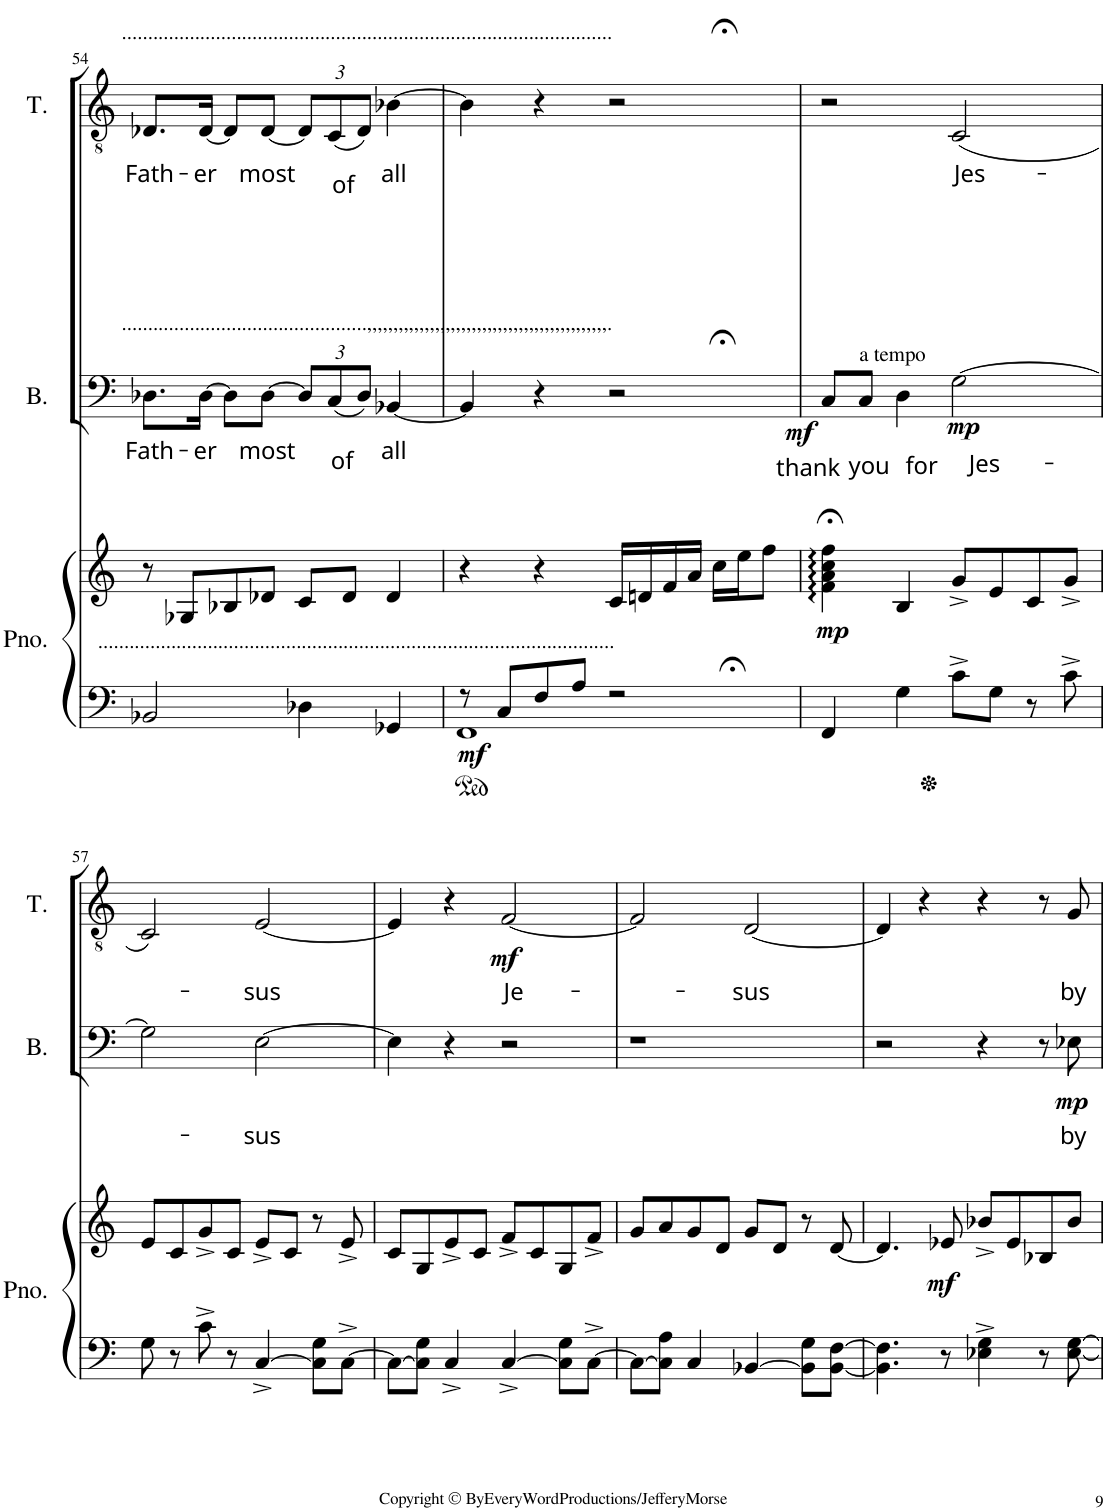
**kern	**kern	**dynam	**kern	**text	**dynam	**kern	**text	**dynam
*part3	*part3	*part3	*part2	*part2	*part2	*part1	*part1	*part1
*staff4	*staff3	*staff3/4	*staff2	*staff2	*staff2	*staff1	*staff1	*staff1
*I"Piano	*	*	*I"Bass	*	*	*I"Tenor	*	*
*I'Pno.	*	*	*I'B.	*	*	*I'T.	*	*
!!LO:PB:g=z
*clefF4	*clefG2	*	*clefF4	*	*	*clefGv2	*	*
*	*	*	*	*	*	*Trd-7c-12	*	*
*k[]	*k[]	*	*k[]	*	*	*k[]	*	*
*M4/4	*M4/4	*	*M4/4	*	*	*M4/4	*	*
*MM98	*MM98	*	*MM98	*	*	*MM98	*	*
=54	=54	=54	=54	=54	=54	=54	=54	=54
!	!	!	!	!	!	!LO:TX:a:t=..............................................................................................	!	!
!	!	!	!LO:TX:a:t=...............................................,,,,,,,,,,,,,,,,,,,,,,,,,,,,,,,,,,,,,,,,,,,,,,.	!	!	!	!	!
!LO:TX:a:t=...................................................................................................	!	!	!	!	!	!	!	!
!	!	!	!	!LO:LY:b	!	!	!LO:LY:b	!
2BB-X/	8r	.	8.D-X\L	Fath-	.	8.D-X/L	Fath-	.
.	8G-X/L	.	.	.	.	.	.	.
!	!	!	!	!LO:LY:b	!	!	!LO:LY:b	!
.	.	.	[16D-\Jk	-er	.	[16D-/Jk	-er	.
.	8B-X/	.	8D-\L]	.	.	8D-/L]	.	.
!	!	!	!	!LO:LY:b	!	!	!LO:LY:b	!
.	8d-X/J	.	[8D-\J	most	.	[8D-/J	most	.
*	*	*	*Xbrackettup	*	*	*Xbrackettup	*	*
4D-X\	8c/L	.	12D-/L]	.	.	12D-/L]	.	.
!	!	!	!	!LO:LY:b	!	!	!LO:LY:b	!
.	.	.	(12C/	of	.	(12C/	of	.
.	8d-/J	.	.	.	.	.	.	.
*	*	*	*	*	*	*MM93	*	*
.	.	.	12D-/J)	.	.	12D-/J)	.	.
!	!	!	!	!LO:LY:b	!	!	!LO:LY:b	!
4GG-X/	4d-/	.	[4BB-X/	all	.	[4B-X\	all	.
=55	=55	=55	=55	=55	=55	=55	=55	=55
*	*	*	*	*	*	*MM90	*	*
*^	*	*	*	*	*	*	*	*
!	!	!	!LO:DY:b=2	!	!	!	!	!	!
8r	1FF	4r	mf	4BB-/]	.	.	4B-\]	.	.
8C/L	.	.	.	.	.	.	.	.	.
8F/	.	4r	.	4r	.	.	4r	.	.
8A/J	.	.	.	.	.	.	.	.	.
2r	.	16c/LL	.	2r	.	.	2r	.	.
.	.	16dn/	.	.	.	.	.	.	.
.	.	16f/	.	.	.	.	.	.	.
.	.	16a/JJ	.	.	.	.	.	.	.
.	.	16cc\LL	.	.	.	.	.	.	.
.	.	16ee\J	.	.	.	.	.	.	.
.	.	8ff\J	.	.	.	.	.	.	.
*v	*v	*	*	*	*	*	*	*	*
=56	=56	=56	=56	=56	=56	=56	=56	=56
*	*	*	*	*	*	*MM100	*	*
!	!	!LO:DY:b	!	!LO:LY:b	!LO:DY:b	!	!	!
*	*	*	*	*	*	*^	*	*
4FF;</	4f\;< 4a\;< 4cc\;< 4ff\;<	mp	8C;</L	thank	mf	2r;<	4ryy	.	.
!	!	!	!	!LO:LY:b	!	!	!	!	!
.	.	.	8C/J	you	.	.	.	.	.
!	!	!	!	!	!	!	!LO:TX:b:t=a tempo	!	!
!	!	!	!	!LO:LY:b	!	!	!	!	!
4G\	4B/	.	4D\	for	.	.	2.ryy	.	.
!	!	!	!	!LO:LY:b	!LO:DY:b	!	!	!LO:LY:b	!
8c^\L	8g^/L	.	[2G\	Jes-	mp	(2C/	.	Jes-	.
8G\J	8e/	.	.	.	.	.	.	.	.
8r	8c/	.	.	.	.	.	.	.	.
8c^\	8g^/J	.	.	.	.	.	.	.	.
*	*	*	*	*	*	*v	*v	*	*
!!LO:LB:g=z
=57	=57	=57	=57	=57	=57	=57	=57	=57
8G\	8e/L	.	2G\]	.	.	2C/)	.	.
8r	8c/	.	.	.	.	.	.	.
8c^\	8g^/	.	.	.	.	.	.	.
8r	8c/J	.	.	.	.	.	.	.
!	!	!	!	!LO:LY:b	!	!	!LO:LY:b	!
[4C^/	8e^/L	.	[2E\	-sus	.	[2E/	-sus	.
.	8c/J	.	.	.	.	.	.	.
8C\] 8G\L	8r	.	.	.	.	.	.	.
[8C^\J	8e^/	.	.	.	.	.	.	.
=58	=58	=58	=58	=58	=58	=58	=58	=58
8C\L_	8c/L	.	4E\]	.	.	4E/]	.	.
8C\] 8G\J	8G/	.	.	.	.	.	.	.
4C^/	8e^/	.	4r	.	.	4r	.	.
.	8c/J	.	.	.	.	.	.	.
!	!	!	!	!	!	!	!LO:LY:b	!LO:DY:b
[4C^/	8f^/L	.	2r	.	.	[2F/	Je-	mf
.	8c/	.	.	.	.	.	.	.
8C\] 8G\L	8G/	.	.	.	.	.	.	.
[8C^\J	8f^/J	.	.	.	.	.	.	.
=59	=59	=59	=59	=59	=59	=59	=59	=59
8C\L_	8g/L	.	1r	.	.	2F/]	.	.
8C\] 8A\J	8a/	.	.	.	.	.	.	.
4C/	8g/	.	.	.	.	.	.	.
.	8d/J	.	.	.	.	.	.	.
!	!	!	!	!	!	!	!LO:LY:b	!
[4BB-X/	8g/L	.	.	.	.	[2D/	-sus	.
.	8d/J	.	.	.	.	.	.	.
8BB-\] 8G\L	8r	.	.	.	.	.	.	.
[8BB-\ [8F\J	[8d/	.	.	.	.	.	.	.
=60	=60	=60	=60	=60	=60	=60	=60	=60
4.BB-\] 4.F\]	4.d/]	.	2r	.	.	4D/]	.	.
.	.	.	.	.	.	4r	.	.
!	!	!LO:DY:b	!	!	!	!	!	!
8r	8e-X/	mf	.	.	.	.	.	.
4E-X\^ 4G\^	8b-X^/L	.	4r	.	.	4r	.	.
.	8e-/	.	.	.	.	.	.	.
8r	8B-X/	.	8r	.	.	8r	.	.
!	!	!	!	!LO:LY:b	!LO:DY:b	!	!LO:LY:b	!
[8E-\ [8G\	8b-/J	.	8E-X\	by	mp	8G/	by	.
=	=	=	=	=	=	=	=	=
*-	*-	*-	*-	*-	*-	*-	*-	*-
